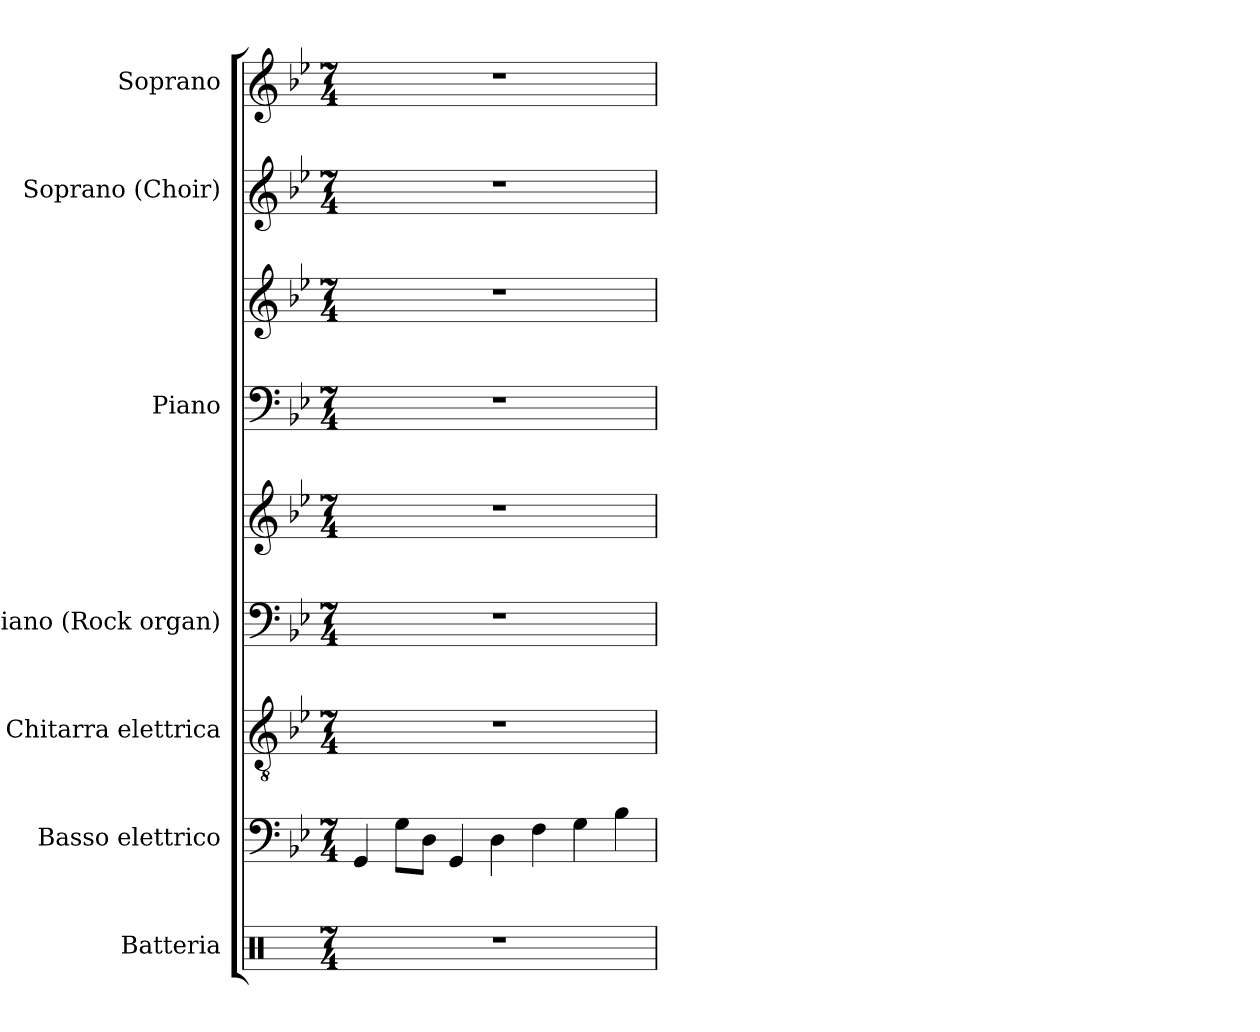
**kern	**kern	**kern	**kern	**kern	**kern	**kern	**kern	**kern
*part7	*part6	*part5	*part4	*part4	*part3	*part3	*part2	*part1
*staff9	*staff8	*staff7	*staff6	*staff5	*staff4	*staff3	*staff2	*staff1
*I"Batteria	*I"Basso elettrico	*I"Chitarra elettrica	*I"Piano (Rock organ)	*	*I"Piano	*	*I"Soprano (Choir)	*I"Soprano
*I'Batt.	*I'B. el.	*I'Chit. el.	*	*	*	*	*I'S.	*I'S.
*clefX	*clefF4	*clefGv2	*clefF4	*clefG2	*clefF4	*clefG2	*clefG2	*clefG2
*	*ITrd7c12	*	*	*	*	*	*	*
*k[]	*k[b-e-]	*k[b-e-]	*k[b-e-]	*k[b-e-]	*k[b-e-]	*k[b-e-]	*k[b-e-]	*k[b-e-]
*M7/4	*M7/4	*M7/4	*M7/4	*M7/4	*M7/4	*M7/4	*M7/4	*M7/4
*MM115	*MM115	*MM115	*MM115	*MM115	*MM115	*MM115	*MM115	*MM115
=1	=1	=1	=1	=1	=1	=1	=1	=1
1..r	4GGG/	1..r	1..r	1..r	1..r	1..r	1..r	1..r
.	8GG\L	.	.	.	.	.	.	.
.	8DD\J	.	.	.	.	.	.	.
.	4GGG/	.	.	.	.	.	.	.
.	4DD\	.	.	.	.	.	.	.
.	4FF\	.	.	.	.	.	.	.
.	4GG\	.	.	.	.	.	.	.
.	4BB-\	.	.	.	.	.	.	.
=	=	=	=	=	=	=	=	=
*-	*-	*-	*-	*-	*-	*-	*-	*-
